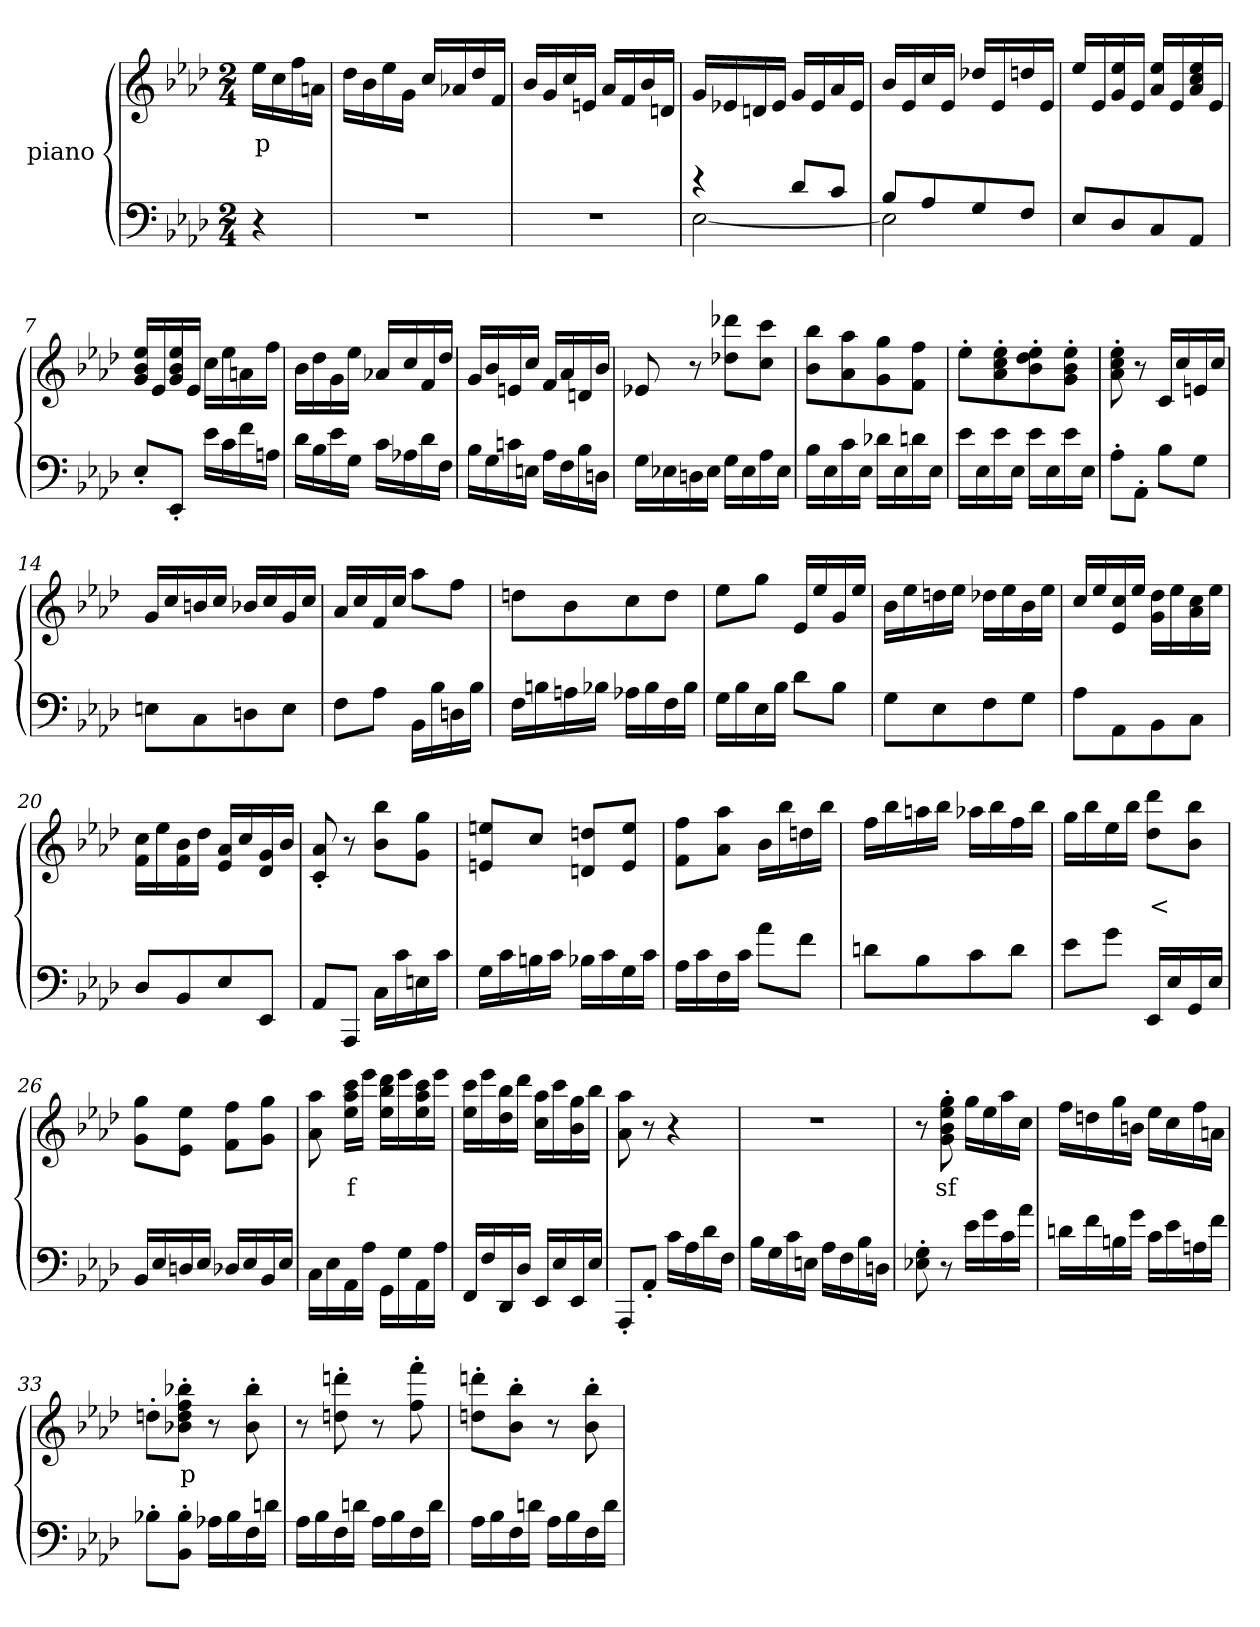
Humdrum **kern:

**kern	**kern	**text
*part2	*part1	*part1
*staff2	*staff1	*staff1
*	*I"piano	*
*clefF4	*clefG2	*
*k[b-e-a-d-]	*k[b-e-a-d-]	*
*A-:	*A-:	*
*M2/4	*M2/4	*
=1	=1	=1
4r	16ee-LL	p
.	16cc	.
.	16ff	.
.	16anJJ	.
=2	=2	=2
2r	16dd-LL	.
.	16b-	.
.	16ee-	.
.	16gJJ	.
.	16ccLL	.
.	16a-X	.
.	16dd-	.
.	16fJJ	.
=3	=3	=3
2r	16b-LL	.
.	16g	.
.	16cc	.
.	16enJJ	.
.	16a-LL	.
.	16f	.
.	16b-	.
.	16dnJJ	.
=4	=4	=4
*^	*	*
4r	[2E-	16gLL	.
.	.	16e-X	.
.	.	16dn	.
.	.	16e-JJ	.
8d-L	.	16gLL	.
.	.	16e-	.
8cJ	.	16a-	.
.	.	16e-JJ	.
=5	=5	=5	=5
8B-L	2E-]	16b-LL	.
.	.	16e-	.
8A-	.	16cc	.
.	.	16e-JJ	.
8G	.	16dd-XLL	.
.	.	16e-	.
8FJ	.	16ddn	.
.	.	16e-JJ	.
*v	*v	*	*
=6	=6	=6
8E-L	16ee-LL	.
.	16e-	.
8D-	16g 16ee-	.
.	16e-JJ	.
8C	16a- 16ee-LL	.
.	16e-	.
8AA-J	16a- 16cc 16ee-	.
.	16e-JJ	.
=7	=7	=7
8E-'>L	16g 16b- 16ee-LL	.
.	16e-	.
8EE-'>J	16g 16b- 16ee-	.
.	16e-JJ	.
16e-LL	16ccLL	.
16c	16ee-	.
16f	16an	.
16AnJJ	16ffJJ	.
=8	=8	=8
16d-LL	16b-LL	.
16B-	16dd-	.
16e-	16g	.
16GJJ	16ee-JJ	.
16cLL	16a-XLL	.
16A-X	16cc	.
16d-	16f	.
16FJJ	16dd-JJ	.
=9	=9	=9
16B-LL	16gLL	.
16G	16b-	.
16cn	16en	.
16EnJJ	16ccJJ	.
16A-LL	16fLL	.
16F	16a-	.
16B-	16dn	.
16DnJJ	16b-JJ	.
=10	=10	=10
16GLL	8e-X	.
16E-X	.	.
16Dn	8r	.
16E-JJ	.	.
16GLL	8dd-X 8ddd-XL	.
16E-	.	.
16A-	8cc 8cccJ	.
16E-JJ	.	.
=11	=11	=11
16B-LL	8b- 8bb-L	.
16E-	.	.
16c	8a- 8aa-	.
16E-JJ	.	.
16d-XLL	8g 8gg	.
16E-	.	.
16dn	8f 8ffJ	.
16E-JJ	.	.
=12	=12	=12
16e-LL	8ee-'>L	.
16E-	.	.
16e-	8a-'> 8cc'> 8ee-'>	.
16E-JJ	.	.
16e-LL	8b-'> 8dd-'> 8ee-'>	.
16E-	.	.
16e-	8g'> 8b-'> 8ee-'>J	.
16E-JJ	.	.
=13	=13	=13
8A-'>L	8a-'> 8cc'> 8ee-'>	.
8AA-'>J	8r	.
8B-L	16cLL	.
.	16cc	.
8GJ	16en	.
.	16ccJJ	.
=14	=14	=14
8EnL	16gLL	.
.	16cc	.
8C	16bn	.
.	16ccJJ	.
8Dn	16b-XLL	.
.	16cc	.
8EJ	16g	.
.	16ccJJ	.
=15	=15	=15
8FL	16a-LL	.
.	16cc	.
8A-J	16f	.
.	16ccJJ	.
16BB-LL	8aa-L	.
16B-	.	.
16Dn	8ffJ	.
16B-JJ	.	.
=16	=16	=16
16FLL	8ddnL	.
16Bn	.	.
16An	8b-	.
16B-XJJ	.	.
16A-XLL	8cc	.
16B-	.	.
16F	8ddJ	.
16B-JJ	.	.
=17	=17	=17
16GLL	8ee-L	.
16B-	.	.
16E-	8ggJ	.
16B-JJ	.	.
8d-\L	16e-LL	.
.	16ee-	.
8B-J	16g	.
.	16ee-JJ	.
=18	=18	=18
8GL	16b-LL	.
.	16ee-	.
8E-	16ddn	.
.	16ee-JJ	.
8F	16dd-XLL	.
.	16ee-	.
8GJ	16b-	.
.	16ee-JJ	.
=19	=19	=19
8A-L	16ccLL	.
.	16ee-	.
8AA-	16e- 16cc	.
.	16ee-JJ	.
8BB-	16g 16dd-LL	.
.	16ee-	.
8CJ	16a- 16cc	.
.	16ee-JJ	.
=20	=20	=20
8D-L	16f 16ccLL	.
.	16ee-	.
8BB-	16f 16b-	.
.	16dd-JJ	.
8E-	16e- 16a-LL	.
.	16cc	.
8EE-J	16d- 16g	.
.	16b-JJ	.
=21	=21	=21
8AA-L	8c'> 8a-'>	.
8AAA-J	8r	.
16CLL	8b- 8bb-L	.
16c	.	.
16En	8g 8ggJ	.
16cJJ	.	.
=22	=22	=22
16GLL	8en 8eenL	.
16c	.	.
16Bn	8ccJ	.
16cJJ	.	.
16B-XLL	8dn 8ddnL	.
16c	.	.
16G	8e 8eeJ	.
16cJJ	.	.
=23	=23	=23
16A-LL	8f 8ffL	.
16c	.	.
16F	8a- 8aa-J	.
16cJJ	.	.
8a-L	16b-LL	.
.	16bb-	.
8fJ	16ddn	.
.	16bb-JJ	.
=24	=24	=24
8dnL	16ffLL	.
.	16bb-	.
8B-	16aan	.
.	16bb-JJ	.
8c	16aa-XLL	.
.	16bb-	.
8dJ	16ff	.
.	16bb-JJ	.
=25	=25	=25
8e-L	16ggLL	.
.	16bb-	.
8gJ	16ee-	.
.	16bb-JJ	.
16EE-LL	8dd- 8ddd-L	<
16E-	.	.
16GG	8b- 8bb-J	.
16E-JJ	.	.
=26	=26	=26
16BB-LL	8g 8ggL	.
16E-	.	.
16Dn	8e- 8ee-J	.
16E-JJ	.	.
16D-XLL	8f 8ffL	.
16E-	.	.
16BB-	8g 8ggJ	.
16E-JJ	.	.
=27	=27	=27
16CLL	8a- 8aa-	.
16E-	.	.
16AA-	16ee- 16aa- 16cccLL	f
16A-JJ	16eee-JJ	.
16GGLL	16ee- 16bb- 16ddd-LL	.
16G	16eee-	.
16AA-	16ee- 16aa- 16ccc	.
16A-JJ	16eee-JJ	.
=28	=28	=28
16FFLL	16ee- 16cccLL	.
16F	16eee-	.
16DD-	16dd- 16bb-	.
16D-JJ	16ddd-JJ	.
16EE-LL	16cc 16aa-LL	.
16E-	16ccc	.
16EE-	16b- 16gg	.
16E-JJ	16bb-JJ	.
=29	=29	=29
8AAA-'>L	8a- 8aa-	.
8AA-'>J	8r	.
16cLL	4r	p
16A-	.	.
16d-	.	.
16FJJ	.	.
=30	=30	=30
16B-LL	2r	.
16G	.	.
16c	.	.
16EnJJ	.	.
16A-LL	.	.
16F	.	.
16B-	.	.
16DnJJ	.	.
=31	=31	=31
8E-X'> 8G'>	8r	.
8r	8g'> 8b-'> 8ee-'> 8gg'>	sf
16e-LL	16ggLL	.
16g	16ee-	.
16c	16aa-	.
16a-JJ	16ccJJ	.
=32	=32	=32
16dnLL	16ffLL	.
16f	16ddn	.
16Bn	16gg	.
16gJJ	16bnJJ	.
16cLL	16ee-LL	.
16e-	16cc	.
16An	16ff	.
16fJJ	16anJJ	.
=33	=33	=33
8B-X'>L	8ddn'>L	.
8BB-'> 8B-'>J	8b-X'> 8dd'> 8ff'> 8bb-X'>J	p
16A-XLL	8r	.
16B-	.	.
16F	8b-'> 8bb-'>	.
16dnJJ	.	.
=34	=34	=34
16A-LL	8r	.
16B-	.	.
16F	8ddn'> 8dddn'>	.
16dnJJ	.	.
16A-LL	8r	.
16B-	.	.
16F	8ff'> 8fff'>	.
16dJJ	.	.
=35	=35	=35
16A-LL	8ddn'> 8dddn'>L	.
16B-	.	.
16F	8b-'> 8bb-'>J	.
16dnJJ	.	.
16A-LL	8r	.
16B-	.	.
16F	8b-'> 8bb-'>	.
16dJJ	.	.
=	=	=
*-	*-	*-
